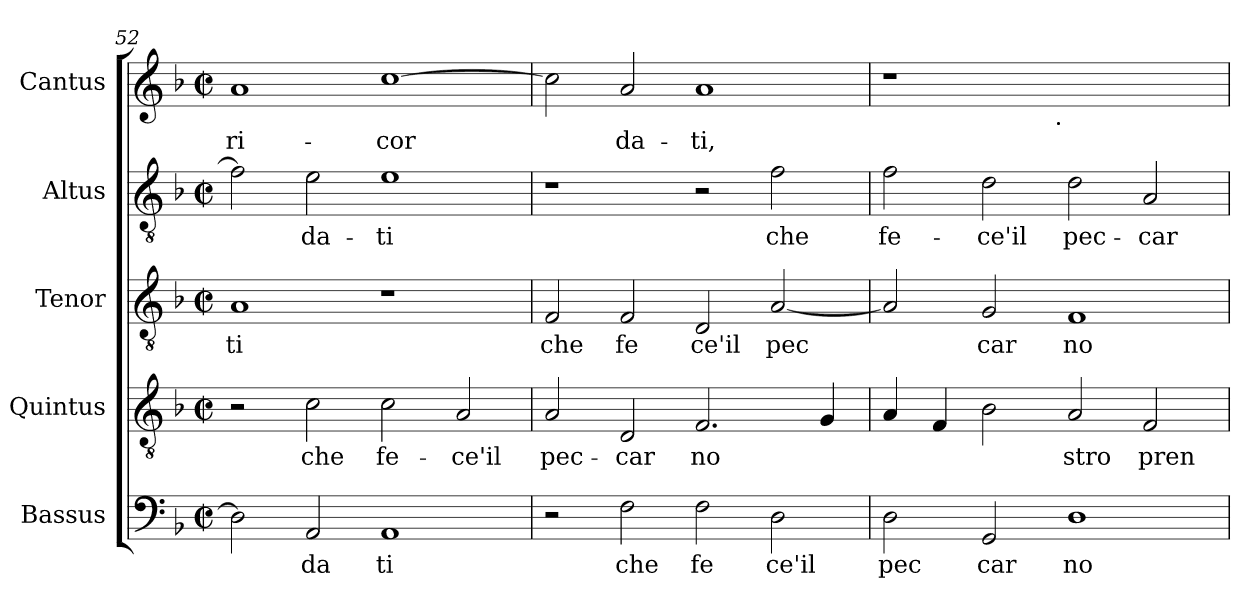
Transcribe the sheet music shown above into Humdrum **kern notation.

**kern	**text	**kern	**text	**kern	**text	**kern	**text	**kern	**text
*part5	*part5	*part4	*part4	*part3	*part3	*part2	*part2	*part1	*part1
*staff5	*staff5	*staff4	*staff4	*staff3	*staff3	*staff2	*staff2	*staff1	*staff1
*I"Bassus	*	*I"Quintus	*	*I"Tenor	*	*I"Altus	*	*I"Cantus	*
*clefF4	*	*clefGv2	*	*clefGv2	*	*clefGv2	*	*clefG2	*
*k[b-]	*	*k[b-]	*	*k[b-]	*	*k[b-]	*	*k[b-]	*
*F:	*	*F:	*	*F:	*	*F:	*	*F:	*
*M2/2	*	*M2/2	*	*M2/2	*	*M2/2	*	*M2/2	*
*met(c|)	*	*met(c|)	*	*met(c|)	*	*met(c|)	*	*met(c|)	*
=52	=52	=52	=52	=52	=52	=52	=52	=52	=52
!	!LO:LY:b:cj	!	!	!	!LO:LY:b:cj	!	!LO:LY:b:cj	!	!LO:LY:b:cj
2D\]	.	2r	.	1A	ti	2f\]	--	1a	ri-
!	!LO:LY:b:cj	!	!LO:LY:b:cj	!	!	!	!LO:LY:b:cj	!	!
2AA/	da	2c\	che	.	.	2e\	-da-	.	.
!	!LO:LY:b:cj	!	!LO:LY:b:cj	!	!	!	!LO:LY:b:cj	!	!LO:LY:b:cj
1AA	ti	2c\	fe-	1r	.	1e	-ti	[>1cc	-cor-
!	!	!	!LO:LY:b:cj	!	!	!	!	!	!
.	.	2A/	-ce'il	.	.	.	.	.	.
=53	=53	=53	=53	=53	=53	=53	=53	=53	=53
!	!	!	!LO:LY:b:cj	!	!LO:LY:b:cj	!	!	!	!LO:LY:b:cj
2r	.	2A/	pec-	2F/	che	1r	.	2cc\]	--
!	!LO:LY:b:cj	!	!LO:LY:b:cj	!	!LO:LY:b:cj	!	!	!	!LO:LY:b:cj
2F\	che	2D/	-car	2F/	fe	.	.	2a/	-da-
!	!LO:LY:b:cj	!	!LO:LY:b:cj	!	!LO:LY:b:cj	!	!	!	!LO:LY:b:cj
2F\	fe	2.F/	no-	2D/	ce'il	2r	.	1a	-ti,
!	!LO:LY:b:cj	!	!	!	!LO:LY:b:cj	!	!LO:LY:b:cj	!	!
2D\	ce'il	.	.	[<2A/	pec	2f\	che	.	.
!	!	!	!LO:LY:b:cj	!	!	!	!	!	!
.	.	4G/	--	.	.	.	.	.	.
=54	=54	=54	=54	=54	=54	=54	=54	=54	=54
!	!LO:LY:b:cj	!	!LO:LY:b:cj	!	!LO:LY:b:cj	!	!LO:LY:b:cj	!	!
*	*	*	*	*	*	*	*	*^	*
2D\	pec	4A/	--	2A/]	.	2f\	fe-	1r	2ryy	.
!	!	!	!LO:LY:b:cj	!	!	!	!	!	!	!
.	.	4F/	--	.	.	.	.	.	.	.
!	!LO:LY:b:cj	!	!LO:LY:b:cj	!	!LO:LY:b:cj	!	!LO:LY:b:cj	!	!	!
2GG/	car	2B-\	--	2G/	car	2d\	-ce'il	.	4...ryy	.
!	!	!	!	!	!	!	!	!	!LO:TX:b:t=.	!
.	.	.	.	.	.	.	.	.	1ryy	.
!	!LO:LY:b:cj	!	!LO:LY:b:cj	!	!LO:LY:b:cj	!	!LO:LY:b:cj	!	!	!
1D	no	2A/	-stro	1F	no	2d\	pec-	1ryy	.	.
!	!	!	!LO:LY:b:cj	!	!	!	!LO:LY:b:cj	!	!	!
.	.	2F/	pren-	.	.	2A/	-car	.	.	.
.	.	.	.	.	.	.	.	.	32ryy	.
*	*	*	*	*	*	*	*	*v	*v	*
=	=	=	=	=	=	=	=	=	=
*-	*-	*-	*-	*-	*-	*-	*-	*-	*-
